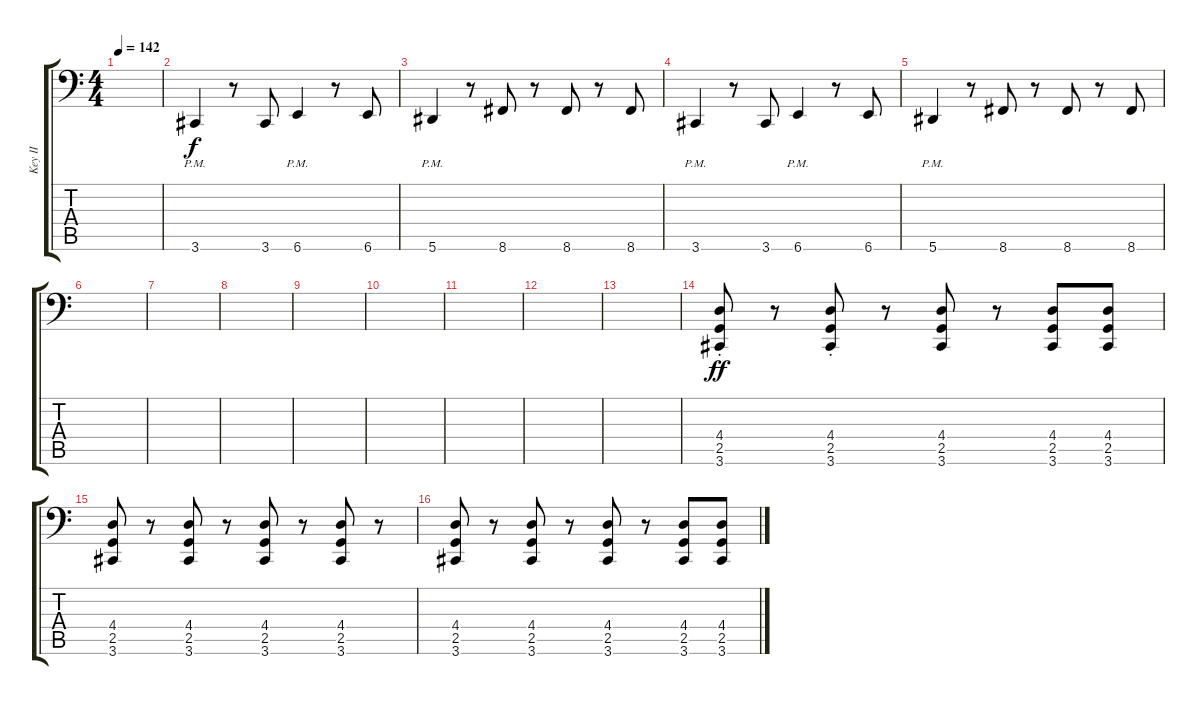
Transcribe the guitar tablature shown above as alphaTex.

\track ("Key II" "Key II") {instrument lead2sawtooth}
\staff {score tabs}
\tuning (C4 G3 Eb3 Bb2 F2 Bb1) {hide}
\ts (4 4)
\tempo 142
\clef f4
\ks c
|
3.6{pm}.4 r.8 3.6.8 6.6{pm}.4 r.8 6.6.8 |
5.6{pm}.4 r.8 8.6.8 r.8 8.6.8 r.8 8.6.8 |
3.6{pm}.4 r.8 3.6.8 6.6{pm}.4 r.8 6.6.8 |
5.6{pm}.4 r.8 8.6.8 r.8 8.6.8 r.8 8.6.8 |
|
|
|
|
|
|
|
|
(4.4 2.5{st} 3.6{st}).8{dy ff instrument synthdrum} r.8 (4.4 2.5{st} 3.6{st}).8 r.8 (4.4 2.5 3.6).8 r.8 (4.4 2.5 3.6).8 (4.4 2.5 3.6).8 |
(4.4 2.5 3.6).8 r.8 (4.4 2.5 3.6).8 r.8 (4.4 2.5 3.6).8 r.8 (4.4 2.5 3.6).8 r.8 |
(4.4 2.5 3.6).8 r.8 (4.4 2.5 3.6).8 r.8 (4.4 2.5 3.6).8 r.8 (4.4 2.5 3.6).8 (4.4 2.5 3.6).8
